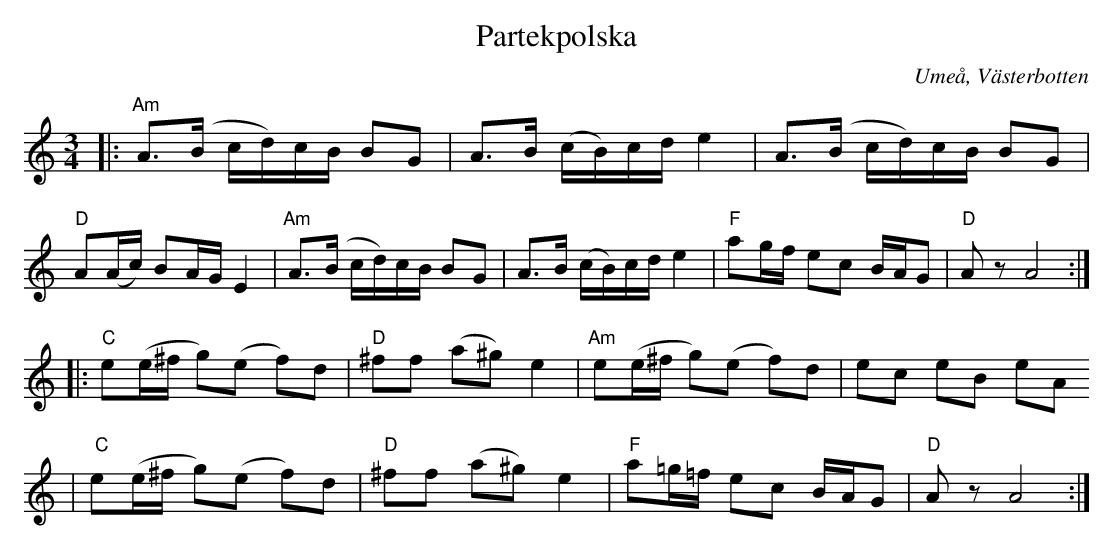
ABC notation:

X:1
T:Partekpolska
O:Umeå, Västerbotten
M:3/4
L:1/8
K:Am
|: "Am" A>(B c/d/)c/B/ BG | A>B (c/B/)c/d/ e2 |A>(B c/d/)c/B/ BG | "D"  A(A/c/) BA/G/ E2 |"Am"A>(B c/d/)c/B/ BG | A>B (c/B/)c/d/ e2 |"F" ag/f/ ec B/A/G |"D" Az A4 :|
|: "C" e(e/^f/ g)(e f)d | "D" ^ff (a^g) e2 | "Am"e(e/^f/ g)(e f)d | ec eB eA
|" C"e(e/^f/ g)(e f)d | "D" ^ff (a^g) e2| "F" a=g/=f/ ec B/A/G |"D" Az A4 :|
